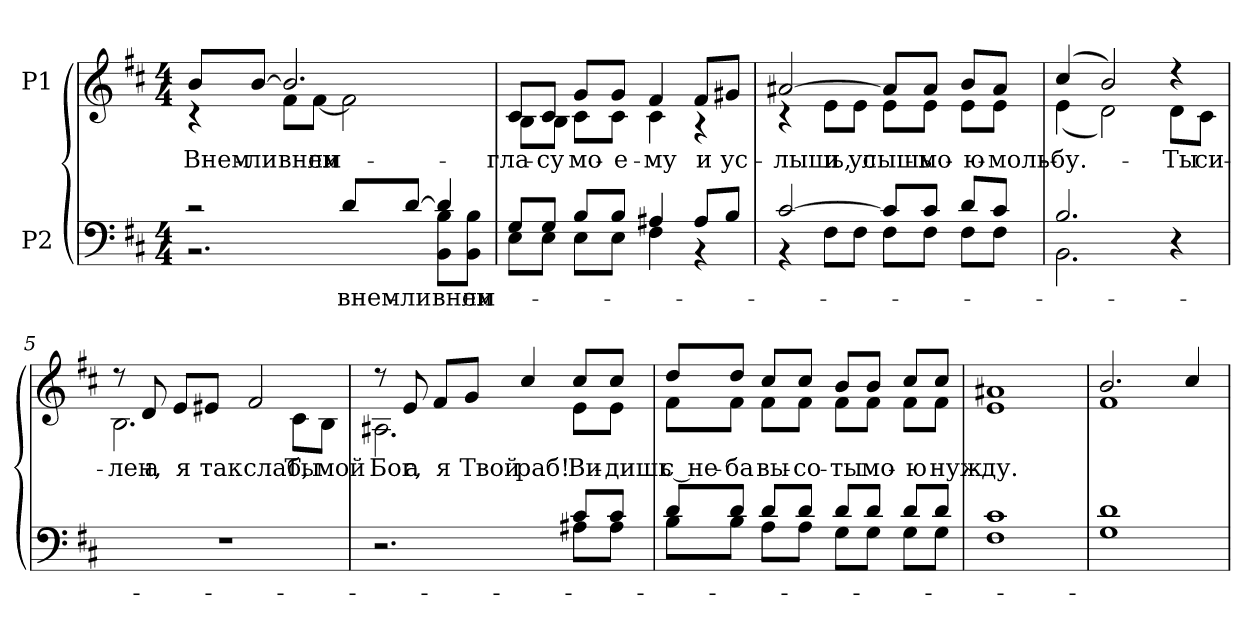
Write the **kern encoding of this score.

**kern	**text	**kern	**text
*part2	*part2	*part1	*part1
*staff2	*staff2	*staff1	*staff1
*I"P2	*	*I"P1	*
!!LO:PB:g=z
*clefF4	*	*clefG2	*
*k[f#c#]	*	*k[f#c#]	*
*b:	*	*b:	*
*M4/4	*	*M4/4	*
*MM80	*	*MM80	*
=1	=1	=1	=1
*^	*	*	*
!	!	!	!	!LO:LY:b:color=#000000
*	*	*	*^	*
2r	2.r	.	8bi/L	4r	Внем-
!	!	!	!	!	!LO:LY:b:color=#000000
.	.	.	[>8bi/J	.	-ли
!	!	!	!	!	!LO:LY:b:color=#000000
.	.	.	2.bi/]	8f#i\L	внем-
!	!	!	!	!	!LO:LY:b:color=#000000
.	.	.	.	[<8f#i\J	-ли
!	!	!LO:LY:a:color=#000000	!	!	!
8di/L	.	внем-	.	2f#i\]	.
!	!	!LO:LY:a:color=#000000	!	!	!
[>8di/J	.	-ли	.	.	.
!	!	!LO:LY:b:color=#000000	!	!	!
4di/]	8BBi\ 8Bi\L	внем-	.	.	.
!	!	!LO:LY:b:color=#000000	!	!	!
.	8BBi\ 8Bi\J	-ли	.	.	.
=2	=2	=2	=2	=2	=2
!	!	!	!	!	!LO:LY:b:color=#000000
8Gi/L	8Ei\L	.	8c#i/L	8Bi\L	гла-
!	!	!	!	!	!LO:LY:b:color=#000000
8Gi/J	8Ei\J	.	8c#i/J	8Bi\J	-су
!	!	!	!	!	!LO:LY:b:color=#000000
8Bi/L	8Ei\L	.	8gi/L	8c#i\L	мо-
!	!	!	!	!	!LO:LY:b:color=#000000
8Bi/J	8Ei\J	.	8gi/J	8c#i\J	-е-
!	!	!	!	!	!LO:LY:b:color=#000000
4A#Xi/	4F#i\	.	4f#i/	4c#i\	-му
!	!	!	!	!	!LO:LY:b:color=#000000
8A#i/L	4r	.	8f#i/L	4r	и
!	!	!	!	!	!LO:LY:b:color=#000000
8Bi/J	.	.	8g#Xi/J	.	ус-
!!LO:LB:g=z	!!
=3	=3	=3	=3	=3	=3
!	!	!	!	!	!LO:LY:b:color=#000000
[>2c#i/	4r	.	[>2a#Xi/	4r	-лышь,
!	!	!	!	!	!LO:LY:b:color=#000000
.	8F#i\L	.	.	8ei\L	и
!	!	!	!	!	!LO:LY:b:color=#000000
.	8F#i\J	.	.	8ei\J	ус-
!	!	!	!	!	!LO:LY:b:color=#000000
8c#i/L]	8F#i\L	.	8a#i/L]	8ei\L	-лышь
!	!	!	!	!	!LO:LY:b:color=#000000
8c#i/J	8F#i\J	.	8a#i/J	8ei\J	мо-
!	!	!	!	!	!LO:LY:b:color=#000000
8di/L	8F#i\L	.	8bi/L	8ei\L	-ю
!	!	!	!	!	!LO:LY:b:color=#000000
8c#i/J	8F#i\J	.	8a#i/J	8ei\J	моль-
=4	=4	=4	=4	=4	=4
!	!	!	!	!	!LO:LY:b:color=#000000
2.Bi/	2.BBi\	.	(4cc#i/	(4ei\	-бу.
.	.	.	2bi/)	2di\)	.
!	!	!	!	!	!LO:LY:b:color=#000000
4r	4ryy	.	4r	8di\L	Ты
!	!	!	!	!	!LO:LY:b:color=#000000
.	.	.	.	8c#i\J	си-
*v	*v	*	*	*	*
=5	=5	=5	=5	=5
!	!	!	!	!LO:LY:b:color=#000000
1r	.	8r	2.Bi\	-лен,
!	!	!	!	!LO:LY:b:color=#000000
.	.	8di/	.	а
!	!	!	!	!LO:LY:b:color=#000000
.	.	8ei/L	.	я
!	!	!	!	!LO:LY:b:color=#000000
.	.	8e#Xi/J	.	так
!	!	!	!	!LO:LY:b:color=#000000
.	.	2f#i/	.	слаб,
!	!	!	!	!LO:LY:b:color=#000000
.	.	.	8c#i\L	Ты
!	!	!	!	!LO:LY:b:color=#000000
.	.	.	8Bi\J	мой
!!LO:LB:g=z	!!
=6	=6	=6	=6	=6
*^	*	*	*	*
!	!	!	!	!	!LO:LY:b:color=#000000
2.r	2.ryy	.	8r	2.A#Xi\	Бог,
!	!	!	!	!	!LO:LY:b:color=#000000
.	.	.	8ei/	.	а
!	!	!	!	!	!LO:LY:b:color=#000000
.	.	.	8f#i/L	.	я
!	!	!	!	!	!LO:LY:b:color=#000000
.	.	.	8gi/J	.	Твой
!	!	!	!	!	!LO:LY:b:color=#000000
.	.	.	4cc#i/	.	раб!
!	!	!	!	!	!LO:LY:b:color=#000000
8c#i/L	8A#Xi\L	.	8cc#i/L	8ei\L	Ви-
!	!	!	!	!	!LO:LY:b:color=#000000
8c#i/J	8A#i\J	.	8cc#i/J	8ei\J	-дишь
=7	=7	=7	=7	=7	=7
!	!	!	!	!	!LO:LY:b:color=#000000
8di/L	8Bi\L	.	8ddi/L	8f#i\L	с не-
!	!	!	!	!	!LO:LY:b:color=#000000
8di/J	8Bi\J	.	8ddi/J	8f#i\J	-ба
!	!	!	!	!	!LO:LY:b:color=#000000
8di/L	8Ai\L	.	8cc#i/L	8f#i\L	вы-
!	!	!	!	!	!LO:LY:b:color=#000000
8di/J	8Ai\J	.	8cc#i/J	8f#i\J	-со-
!	!	!	!	!	!LO:LY:b:color=#000000
8di/L	8Gi\L	.	8bi/L	8f#i\L	-ты
!	!	!	!	!	!LO:LY:b:color=#000000
8di/J	8Gi\J	.	8bi/J	8f#i\J	мо-
!	!	!	!	!	!LO:LY:b:color=#000000
8di/L	8Gi\L	.	8cc#i/L	8f#i\L	-ю
!	!	!	!	!	!LO:LY:b:color=#000000
8di/J	8Gi\J	.	8cc#i/J	8f#i\J	нуж-
=8	=8	=8	=8	=8	=8
!	!	!	!	!	!LO:LY:b:color=#000000
1c#i	1F#i	.	1a#Xi	1ei	-ду.
=9	=9	=9	=9	=9	=9
1di	1Gi	.	2.bi/	1f#i	.
.	.	.	4cc#i/	.	.
*v	*v	*	*	*	*
*	*	*v	*v	*
=	=	=	=
*-	*-	*-	*-
